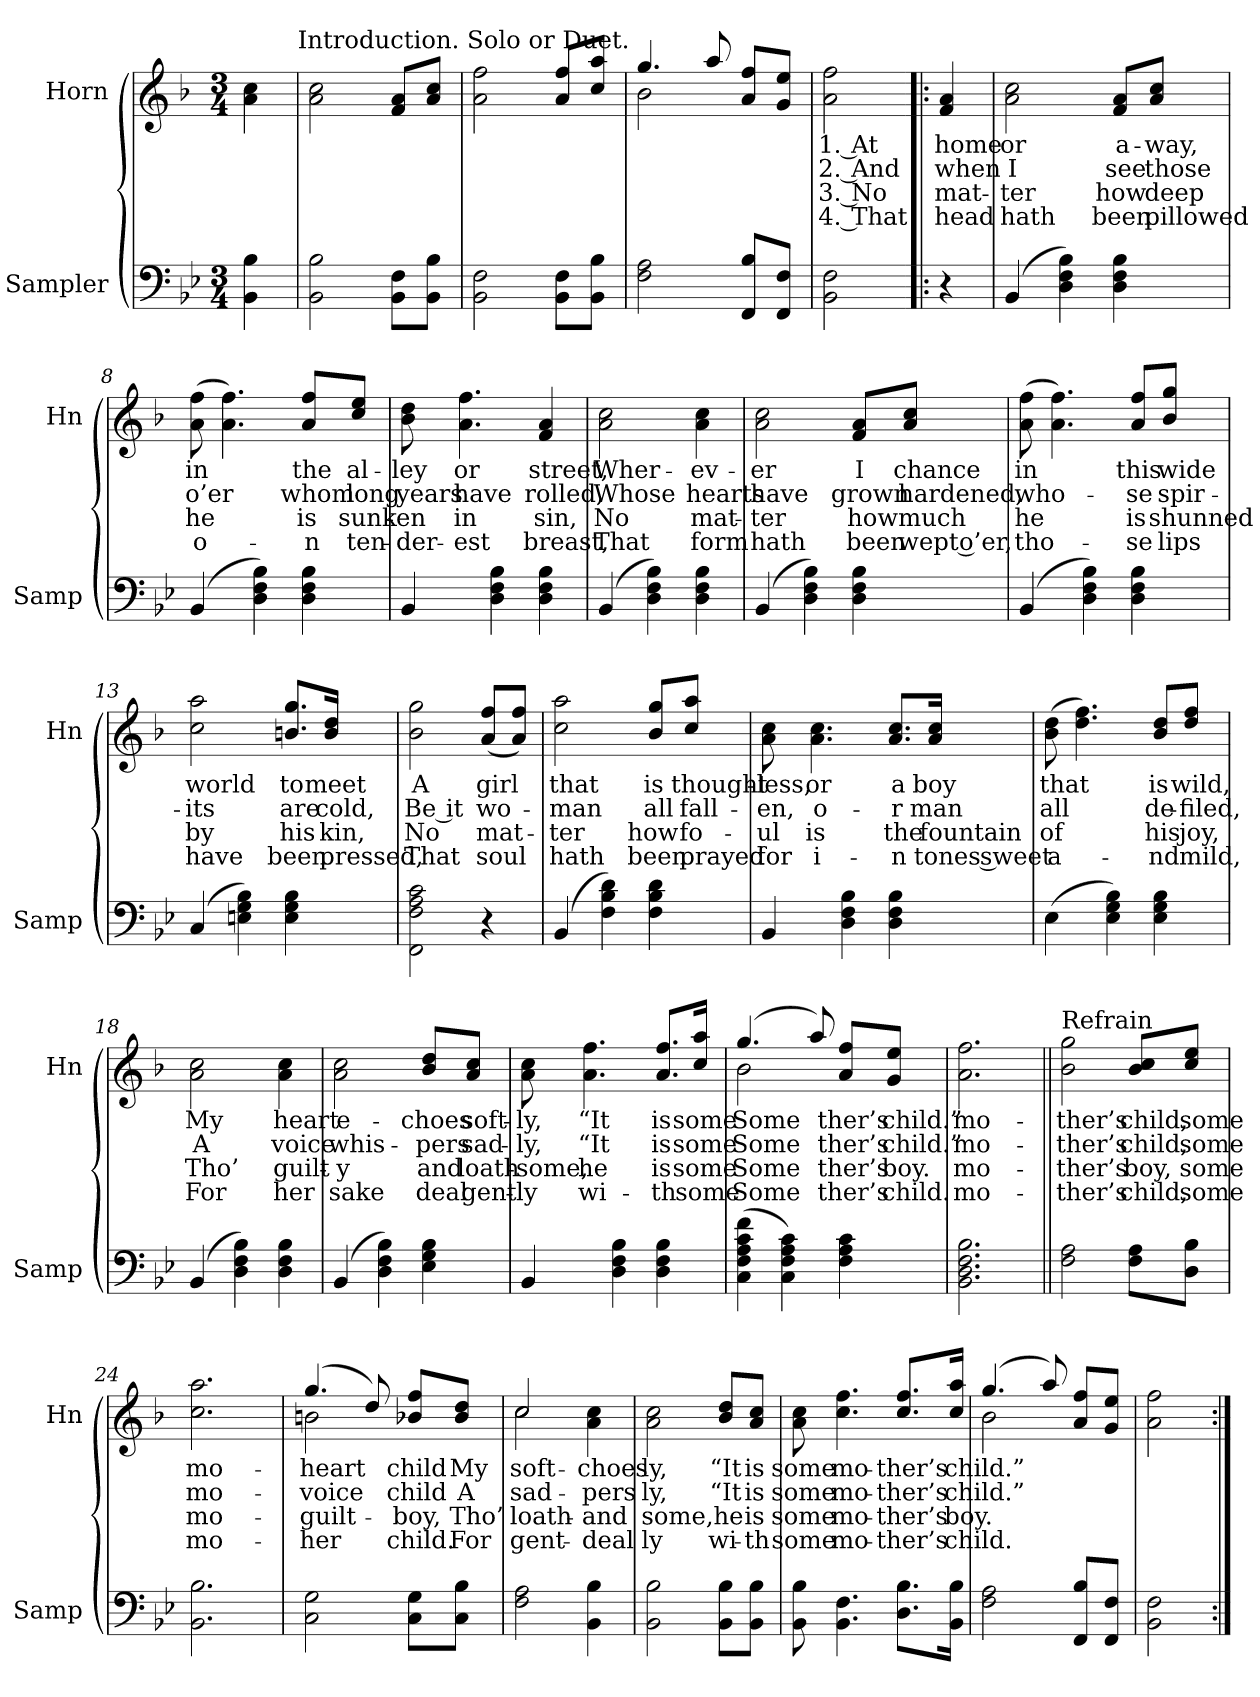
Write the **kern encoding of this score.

**kern	**kern	**text	**text	**text	**text
*part2	*part1	*part1	*part1	*part1	*part1
*staff2	*staff1	*staff1	*staff1	*staff1	*staff1
*I"Sampler	*I"Horn	*	*	*	*
*I'Samp	*I'Hn	*	*	*	*
*clefF4	*clefG2	*	*	*	*
*	*ITrd4c7	*	*	*	*
*k[b-e-]	*k[b-e-]	*	*	*	*
*B-:	*B-:	*	*	*	*
*M3/4	*M3/4	*	*	*	*
=1	=1	=1	=1	=1	=1
4BB- 4B-	4d 4f	.	.	.	.
!	!LO:TX:t=Introduction. Solo or Duet.	!	!	!	!
=2	=2	=2	=2	=2	=2
2BB- 2B-	2d 2f	.	.	.	.
8BB-\ 8F\L	8B-/ 8d/L	.	.	.	.
8BB-\ 8B-\J	8d/ 8f/J	.	.	.	.
=3	=3	=3	=3	=3	=3
2BB- 2F	2d\ 2b-\	.	.	.	.
8BB-\ 8F\L	8d/ 8b-/L	.	.	.	.
8BB-\ 8B-\J	8f/ 8dd/J	.	.	.	.
=4	=4	=4	=4	=4	=4
*	*^	*	*	*	*
2F 2A	4.cc/	2e-	.	.	.	.
.	8dd/	.	.	.	.	.
8FF/ 8B-/L	8d/ 8b-/L	4ryy	.	.	.	.
8FF/ 8F/J	8c/ 8a/J	.	.	.	.	.
*	*v	*v	*	*	*	*
=5	=5	=5	=5	=5	=5
2BB- 2F	2d 2b-	1. At	2. And	3. No	4. That
=6!|:	=6!|:	=6!|:	=6!|:	=6!|:	=6!|:
4r	4B- 4d	home	when	mat-	head
=7	=7	=7	=7	=7	=7
(4BB-	2d 2f	or	I	-ter	hath
4D 4F 4B-)	.	.	.	.	.
4D 4F 4B-	8B-/ 8d/L	a-	see	how	been
.	8d/ 8f/J	-way,	those	deep	pillowed
=8	=8	=8	=8	=8	=8
(4BB-	(8d 8b-	in	o’er	he	o-
.	4.d 4.b-)	.	.	.	.
4D 4F 4B-)	.	.	.	.	.
4D 4F 4B-	8d/ 8b-/L	the	whom	is	-n
.	8f/ 8a/J	al-	long	sunk-	ten-
=9	=9	=9	=9	=9	=9
4BB-	8e- 8g	-ley	years	-en	-der-
.	4.d 4.b-	or	have	in	-est
4D 4F 4B-	.	.	.	.	.
4D 4F 4B-	4B- 4d	street,	rolled,	sin,	breast,
=10	=10	=10	=10	=10	=10
(4BB-	2d 2f	Wher-	Whose	No	That
4D 4F 4B-)	.	.	.	.	.
4D 4F 4B-	4d 4f	-ev-	hearts	mat-	form
=11	=11	=11	=11	=11	=11
(4BB-	2d 2f	-er	have	-ter	hath
4D 4F 4B-)	.	.	.	.	.
4D 4F 4B-	8B-/ 8d/L	I	grown	how	been
.	8d/ 8f/J	chance	hardened,	much	wept o’er,
=12	=12	=12	=12	=12	=12
(4BB-	(8d 8b-	in	who-	he	tho-
.	4.d 4.b-)	.	.	.	.
4D 4F 4B-)	.	.	.	.	.
4D 4F 4B-	8d/ 8b-/L	this	-se	is	-se
.	8e-/ 8cc/J	wide	spir-	shunned	lips
=13	=13	=13	=13	=13	=13
(4C	2f 2dd	world	-its	by	have
4En 4G 4B-)	.	.	.	.	.
4E 4G 4B-	8.en/ 8.cc/L	to	are	his	been
.	16e/ 16g/Jk	meet	cold,	kin,	pressed,
=14	=14	=14	=14	=14	=14
2FF 2F 2A 2c	2e- 2cc	A	Be it	No	That
4r	(8d/ 8b-/L	girl	wo-	mat-	soul
.	8d/ 8b-/J)	.	.	.	.
=15	=15	=15	=15	=15	=15
(4BB-	2f 2dd	that	-man	-ter	hath
4F 4B- 4d)	.	.	.	.	.
4F 4B- 4d	8e-/ 8cc/L	is	all	how	been
.	8f/ 8dd/J	thought-	fall-	fo-	prayed
=16	=16	=16	=16	=16	=16
4BB-	8d 8f	-less,	-en,	-ul	for
.	4.d 4.f	or	o-	is	i-
4D 4F 4B-	.	.	.	.	.
4D 4F 4B-	8.d/ 8.f/L	a	-r	the	-n
.	16d/ 16f/Jk	boy	man	fountain	tones sweet
=17	=17	=17	=17	=17	=17
(4E-	(8e- 8g	that	all	of	a-
.	4.g 4.b-)	.	.	.	.
4E- 4G 4B-)	.	.	.	.	.
4E- 4G 4B-	8e-/ 8g/L	is	de-	his	-nd
.	8g/ 8b-/J	wild,	-filed,	joy,	mild,
=18	=18	=18	=18	=18	=18
(4BB-	2d 2f	My	A	Tho’	For
4D 4F 4B-)	.	.	.	.	.
4D 4F 4B-	4d 4f	heart	voice	guilt-	her
=19	=19	=19	=19	=19	=19
(4BB-	2d 2f	e-	whis-	-y	sake
4D 4F 4B-)	.	.	.	.	.
4E- 4G 4B-	8e-/ 8g/L	-choes	-pers	and	deal
.	8d/ 8f/J	soft-	sad-	loath-	gent-
=20	=20	=20	=20	=20	=20
4BB-	8d 8f	-ly,	-ly,	-some,	-ly
.	4.d 4.b-	“It	“It	he	wi-
4D 4F 4B-	.	.	.	.	.
4D 4F 4B-	8.d/ 8.b-/L	is	is	is	-th
.	16f/ 16dd/Jk	some	some	some	some
=21	=21	=21	=21	=21	=21
*	*^	*	*	*	*
(4C 4F 4A 4c 4f	(4.cc/	2e-	Some	Some	Some	Some
4C 4F 4A 4c)	.	.	.	.	.	.
.	8dd/)	.	.	.	.	.
4F 4A 4c	8d/ 8b-/L	4ryy	-ther’s	-ther’s	-ther’s	-ther’s
.	8c/ 8a/J	.	child.”	child.”	boy.	child.
*	*v	*v	*	*	*	*
=22	=22	=22	=22	=22	=22
2.BB- 2.D 2.F 2.B-	2.d 2.b-	mo-	mo-	mo-	mo-
=23||	=23||	=23||	=23||	=23||	=23||
!	!LO:TX:t=Refrain	!	!	!	!
2F 2A	2e- 2cc	-ther’s	-ther’s	-ther’s	-ther’s
8F\ 8A\L	8e-/ 8f/L	child,	child,	boy,	child,
8D\ 8B-\J	8f/ 8a/J	some	some	some	some
=24	=24	=24	=24	=24	=24
2.BB- 2.B-	2.f 2.dd	mo-	mo-	mo-	mo-
=25	=25	=25	=25	=25	=25
*	*^	*	*	*	*
2C 2G	(4.cc/	2en	heart	voice	guilt-	her
.	8g/)	.	.	.	.	.
8C\ 8G\L	8e-/ 8b-/L	4ryy	child	child	boy,	child.
8C\ 8B-\J	8e-/ 8g/J	.	My	A	Tho’	For
=26	=26	=26	=26	=26	=26	=26
2F 2A	2f/	2f	soft-	sad-	loath-	gent-
4BB- 4B-	4d 4f	4ryy	-choes	-pers	and	deal
*	*v	*v	*	*	*	*
=27	=27	=27	=27	=27	=27
2BB- 2B-	2d 2f	-ly,	-ly,	-some,	-ly
8BB-\ 8B-\L	8e-/ 8g/L	“It	“It	he	wi-
8BB-\ 8B-\J	8d/ 8f/J	is	is	is	-th
=28	=28	=28	=28	=28	=28
8BB- 8B-	8d 8f	some	some	some	some
4.BB- 4.F	4.f 4.b-	mo-	mo-	mo-	mo-
8.D\ 8.B-\L	8.f/ 8.b-/L	-ther’s	-ther’s	-ther’s	-ther’s
16BB-\ 16B-\Jk	16f/ 16dd/Jk	child.”	child.”	boy.	child.
=29	=29	=29	=29	=29	=29
*	*^	*	*	*	*
2F 2A	(4.cc/	2e-	.	.	.	.
.	8dd/)	.	.	.	.	.
8FF/ 8B-/L	8d/ 8b-/L	4ryy	.	.	.	.
8FF/ 8F/J	8c/ 8a/J	.	.	.	.	.
*	*v	*v	*	*	*	*
=30	=30	=30	=30	=30	=30
2BB- 2F	2d 2b-	.	.	.	.
=:|!	=:|!	=:|!	=:|!	=:|!	=:|!
*-	*-	*-	*-	*-	*-
